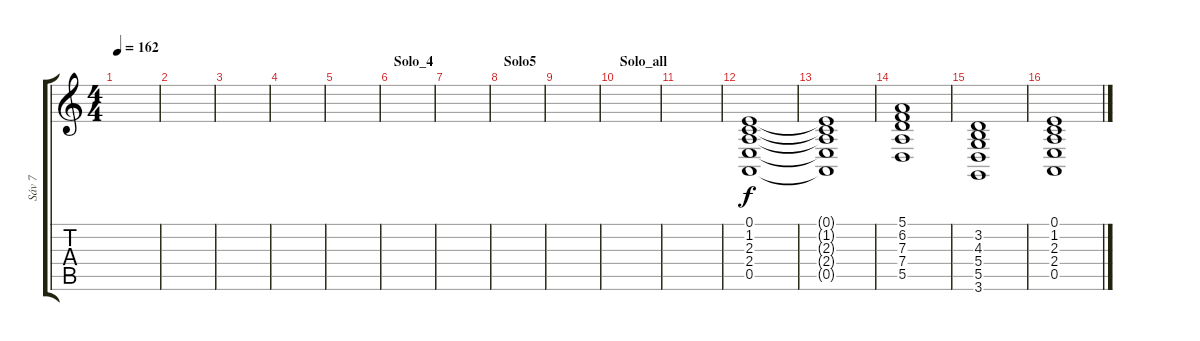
\track ("Sáv 7" "Sáv 7") {instrument churchorgan}
\staff {score tabs}
\tuning (E4 B3 G3 D3 A2 E2) {hide}
\ts (4 4)
\tempo 162
\clef g2
\ks c
|
|
|
|
|
\section ("" "Solo_4")
|
|
\section ("" "Solo5")
|
|
\section ("" "Solo_all")
|
|
(0.1 1.2 2.3 2.4 0.5).1 |
(0.1{t} 1.2{t} 2.3{t} 2.4{t} 0.5{t}).1{dy f} |
(5.1 6.2 7.3 7.4 5.5).1 |
(3.2 4.3 5.4 5.5 3.6).1 |
(0.1 1.2 2.3 2.4 0.5).1
